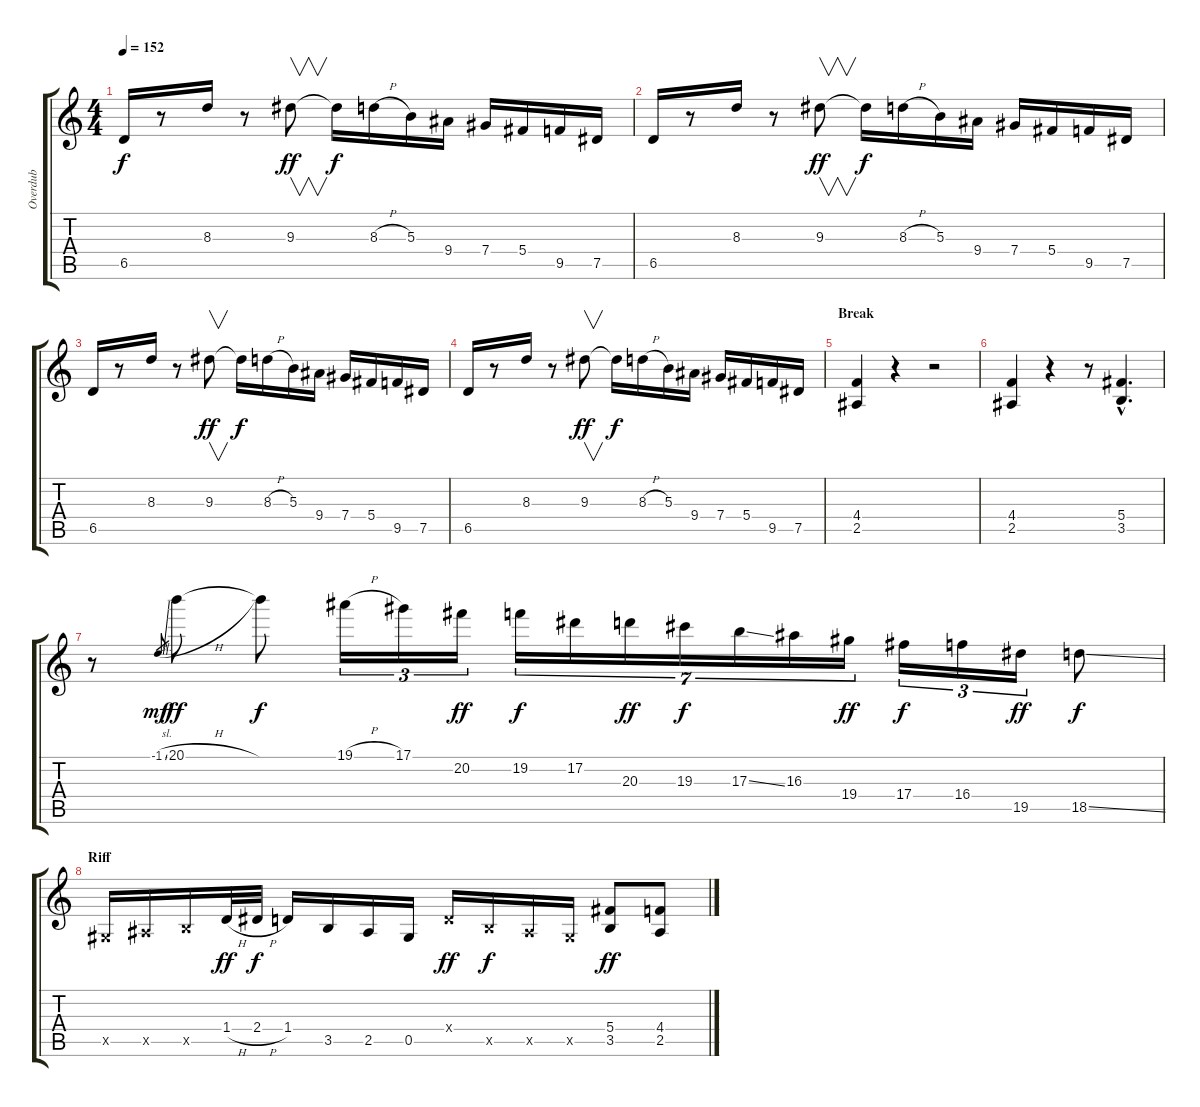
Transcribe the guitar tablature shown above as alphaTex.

\track ("Overdub" "Overdub") {instrument fretlessbass}
\staff {score tabs}
\tuning (Eb4 Bb3 Gb3 Db3 Ab2 Eb2) {hide}
\ts (4 4)
\tempo 152
\clef g2
\ks c
6.5.16{dy f} r.8 8.3.16 r.8 9.3.8{v dy ff} 9.3{t}.16{dy f} 8.3{h}.16 5.3.16 9.4.16 7.4.16 5.4.16 9.5.16 7.5.16 |
6.5.16 r.8 8.3.16 r.8 9.3.8{v dy ff} 9.3{t}.16{dy f} 8.3{h}.16 5.3.16 9.4.16 7.4.16 5.4.16 9.5.16 7.5.16 |
6.5.16 r.8 8.3.16 r.8 9.3.8{v dy ff} 9.3{t}.16{dy f} 8.3{h}.16 5.3.16 9.4.16 7.4.16 5.4.16 9.5.16 7.5.16 |
6.5.16 r.8 8.3.16 r.8 9.3.8{v dy ff} 9.3{t}.16{dy f} 8.3{h}.16 5.3.16 9.4.16 7.4.16 5.4.16 9.5.16 7.5.16 |
\section ("" "Break")
(4.4 2.5).4 r.4 r.2 |
(4.4 2.5).4 r.4 r.8 (5.4{hac} 3.5{hac}).4{d} |
r.8 -1.1{sl}.8{gr dy mf} 20.1{h}.8{dy ff} 20.1{t}.8{dy f} 19.1{h}.16{tu (3 2)} 17.1.16{tu (3 2)} 20.2.16{tu (3 2) dy ff} 19.2.16{tu (7 4) dy f} 17.2.16{tu (7 4)} 20.3.16{tu (7 4) dy ff} 19.3.16{tu (7 4) dy f} 17.3{ss}.16{tu (7 4)} 16.3.16{tu (7 4)} 19.4.16{tu (7 4) dy ff} 17.4.16{tu (3 2) dy f} 16.4.16{tu (3 2)} 19.5.16{tu (3 2) dy ff} 18.5{ss}.8{dy f} |
\section ("" "Riff")
0.5{x}.16 2.5{x}.16 3.5{x}.16 1.4{h}.32{dy ff} 2.4{h}.32{dy f} 1.4.16 3.5.16 2.5.16 0.5.16 1.4{x}.16{dy ff} 3.5{x}.16{dy f} 2.5{x}.16 0.5{x}.16 (5.4 3.5).8{dy ff} (4.4 2.5).8
